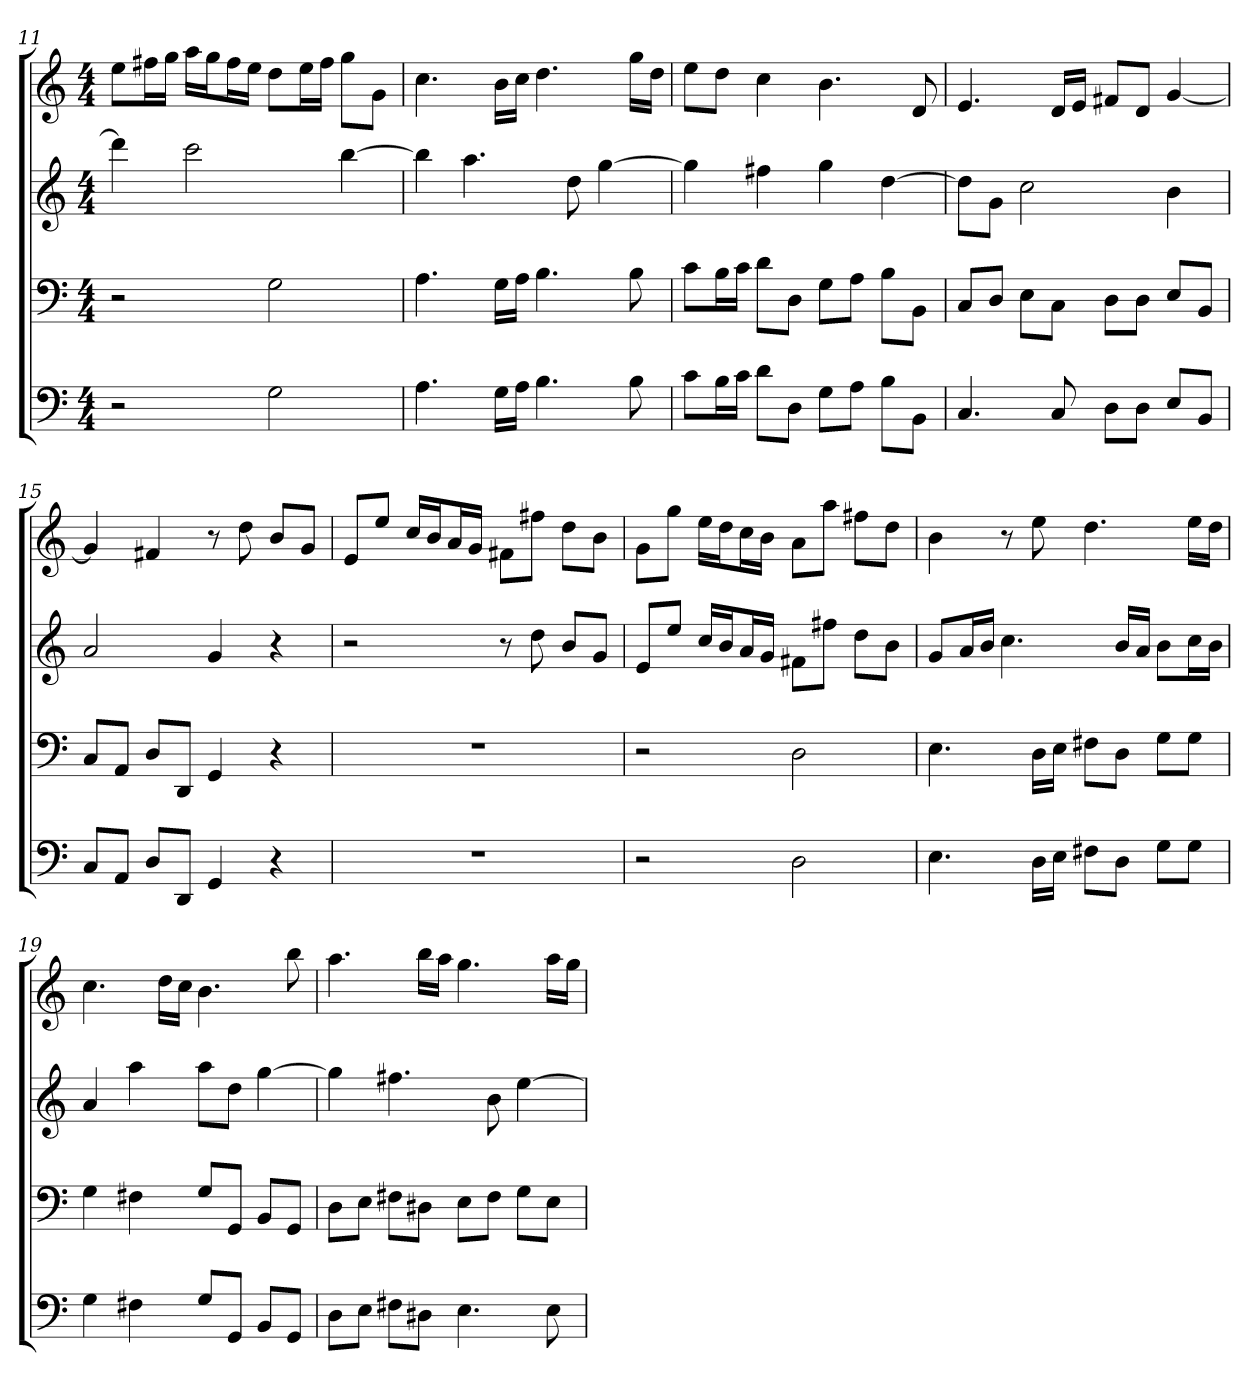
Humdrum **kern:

**kern	**kern	**kern	**kern
*part4	*part3	*part2	*part1
*staff4	*staff3	*staff2	*staff1
*k[]	*k[]	*k[]	*k[]
*C:	*C:	*C:	*C:
*M4/4	*M4/4	*M4/4	*M4/4
=11	=11	=11	=11
2r	2r	4ddd]	8eeL
.	.	.	16ff#XL
.	.	.	16ggJJ
.	.	2ccc	16aaLL
.	.	.	16ggJ
.	.	.	16ff#L
.	.	.	16eeJJ
2G	2G	.	8ddL
.	.	.	16eeL
.	.	.	16ff#JJ
.	.	[4bb	8ggL
.	.	.	8gJ
=12	=12	=12	=12
4.A	4.A	4bb]	4.cc
.	.	4.aa	.
16GLL	16GLL	.	16bLL
16AJJ	16AJJ	.	16ccJJ
4.B	4.B	.	4.dd
.	.	8dd	.
.	.	[4gg	.
8B	8B	.	16ggLL
.	.	.	16ddJJ
=13	=13	=13	=13
8cL	8cL	4gg]	8eeL
16BL	16BL	.	8ddJ
16cJJ	16cJJ	.	.
8dL	8dL	4ff#X	4cc
8DJ	8DJ	.	.
8GL	8GL	4gg	4.b
8AJ	8AJ	.	.
8BL	8BL	[4dd	.
8BBJ	8BBJ	.	8d
=14	=14	=14	=14
4.C	8CL	8ddL]	4.e
.	8DJ	8gJ	.
.	8EL	2cc	.
8C	8CJ	.	16dLL
.	.	.	16eJJ
8DL	8DL	.	8f#XL
8DJ	8DJ	.	8dJ
8EL	8EL	4b	[4g
8BBJ	8BBJ	.	.
=15	=15	=15	=15
8CL	8CL	2a	4g]
8AAJ	8AAJ	.	.
8DL	8DL	.	4f#X
8DDJ	8DDJ	.	.
4GG	4GG	4g	8r
.	.	.	8dd
4r	4r	4r	8bL
.	.	.	8gJ
=16	=16	=16	=16
1r	1r	2r	8eL
.	.	.	8eeJ
.	.	.	16ccLL
.	.	.	16bJ
.	.	.	16aL
.	.	.	16gJJ
.	.	8r	8f#XL
.	.	8dd	8ff#XJ
.	.	8bL	8ddL
.	.	8gJ	8bJ
=17	=17	=17	=17
2r	2r	8eL	8gL
.	.	8eeJ	8ggJ
.	.	16ccLL	16eeLL
.	.	16bJ	16ddJ
.	.	16aL	16ccL
.	.	16gJJ	16bJJ
2D	2D	8f#XL	8aL
.	.	8ff#XJ	8aaJ
.	.	8ddL	8ff#XL
.	.	8bJ	8ddJ
=18	=18	=18	=18
4.E	4.E	8gL	4b
.	.	16aL	.
.	.	16bJJ	.
.	.	4.cc	8r
16DLL	16DLL	.	8ee
16EJJ	16EJJ	.	.
8F#XL	8F#XL	.	4.dd
8DJ	8DJ	16bLL	.
.	.	16aJJ	.
8GL	8GL	8bL	.
8GJ	8GJ	16ccL	16eeLL
.	.	16bJJ	16ddJJ
=19	=19	=19	=19
4G	4G	4a	4.cc
4F#X	4F#X	4aa	.
.	.	.	16ddLL
.	.	.	16ccJJ
8GL	8GL	8aaL	4.b
8GGJ	8GGJ	8ddJ	.
8BBL	8BBL	[4gg	.
8GGJ	8GGJ	.	8bb
=20	=20	=20	=20
8DL	8DL	4gg]	4.aa
8EJ	8EJ	.	.
8F#XL	8F#XL	4.ff#X	.
8D#XJ	8D#XJ	.	16bbLL
.	.	.	16aaJJ
4.E	8EL	.	4.gg
.	8F#J	8b	.
.	8GL	[4ee	.
8E	8EJ	.	16aaLL
.	.	.	16ggJJ
=	=	=	=
*-	*-	*-	*-
